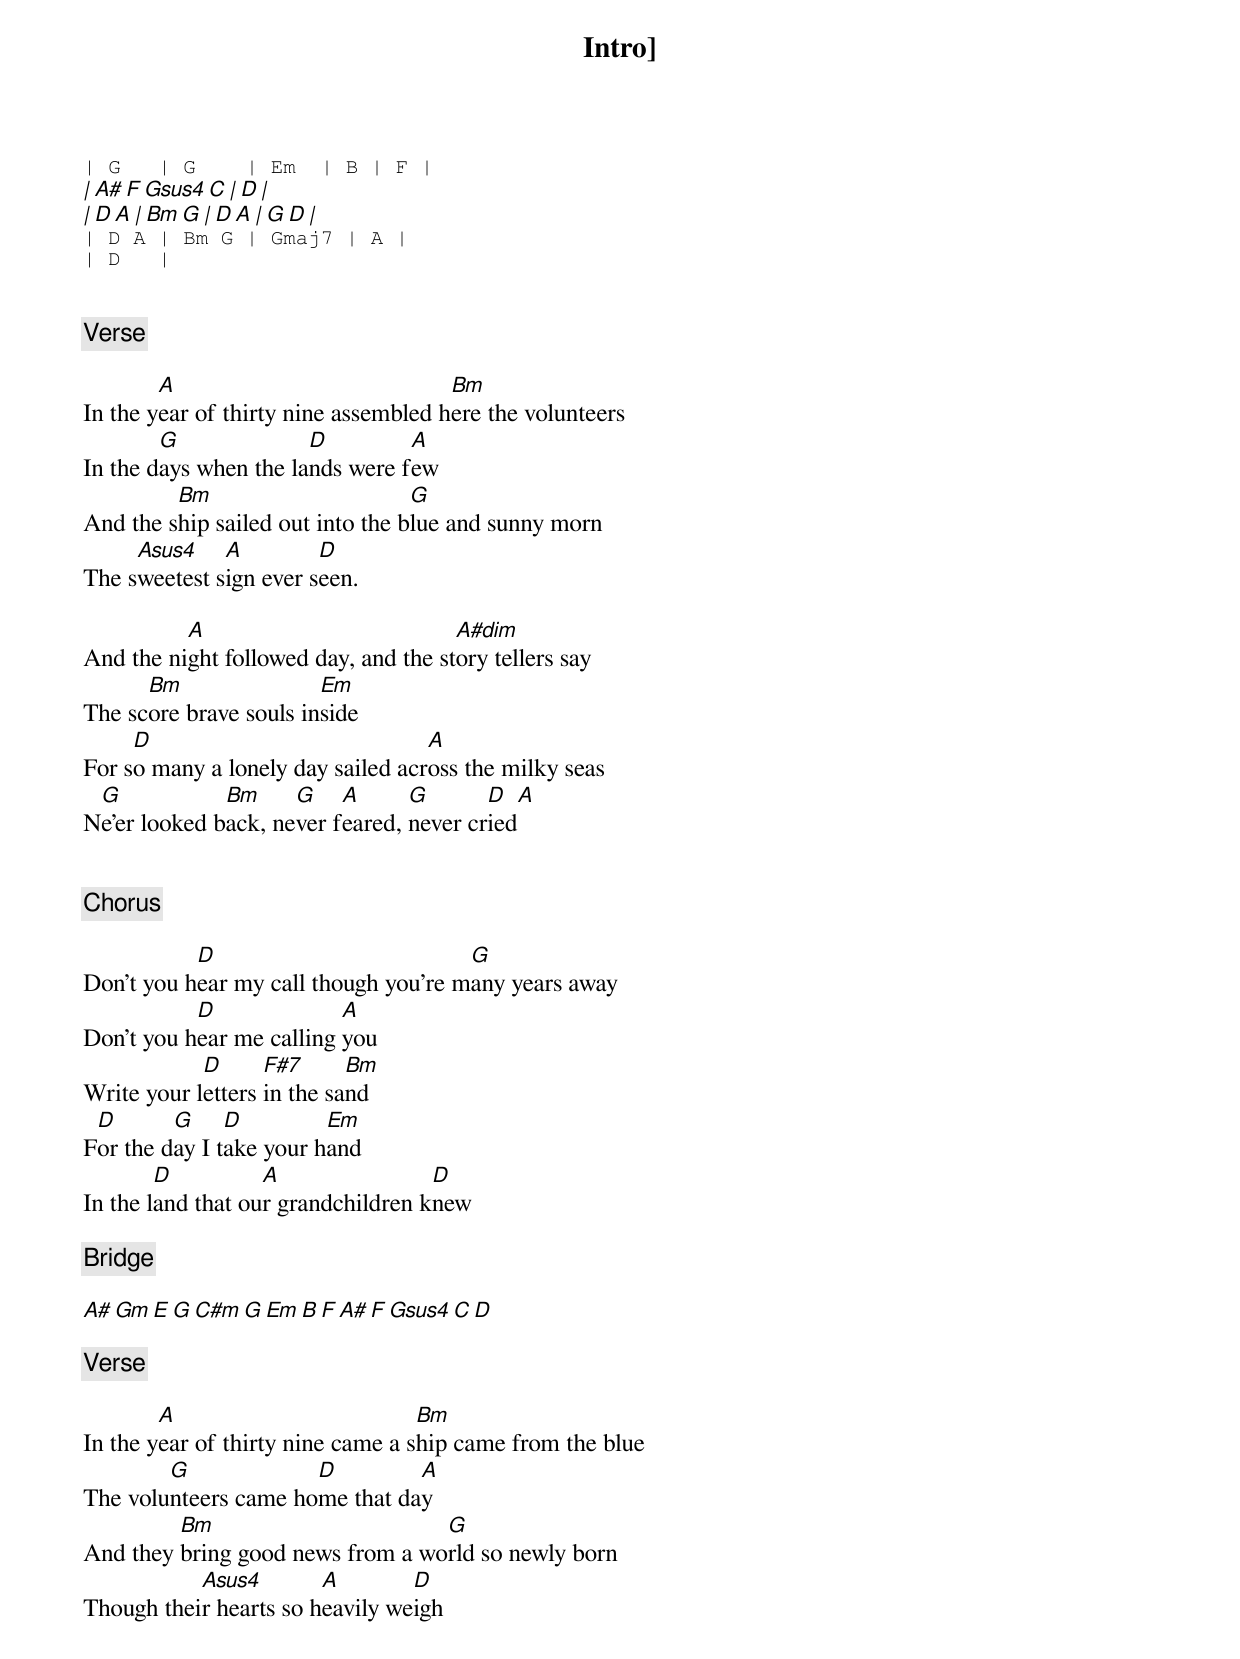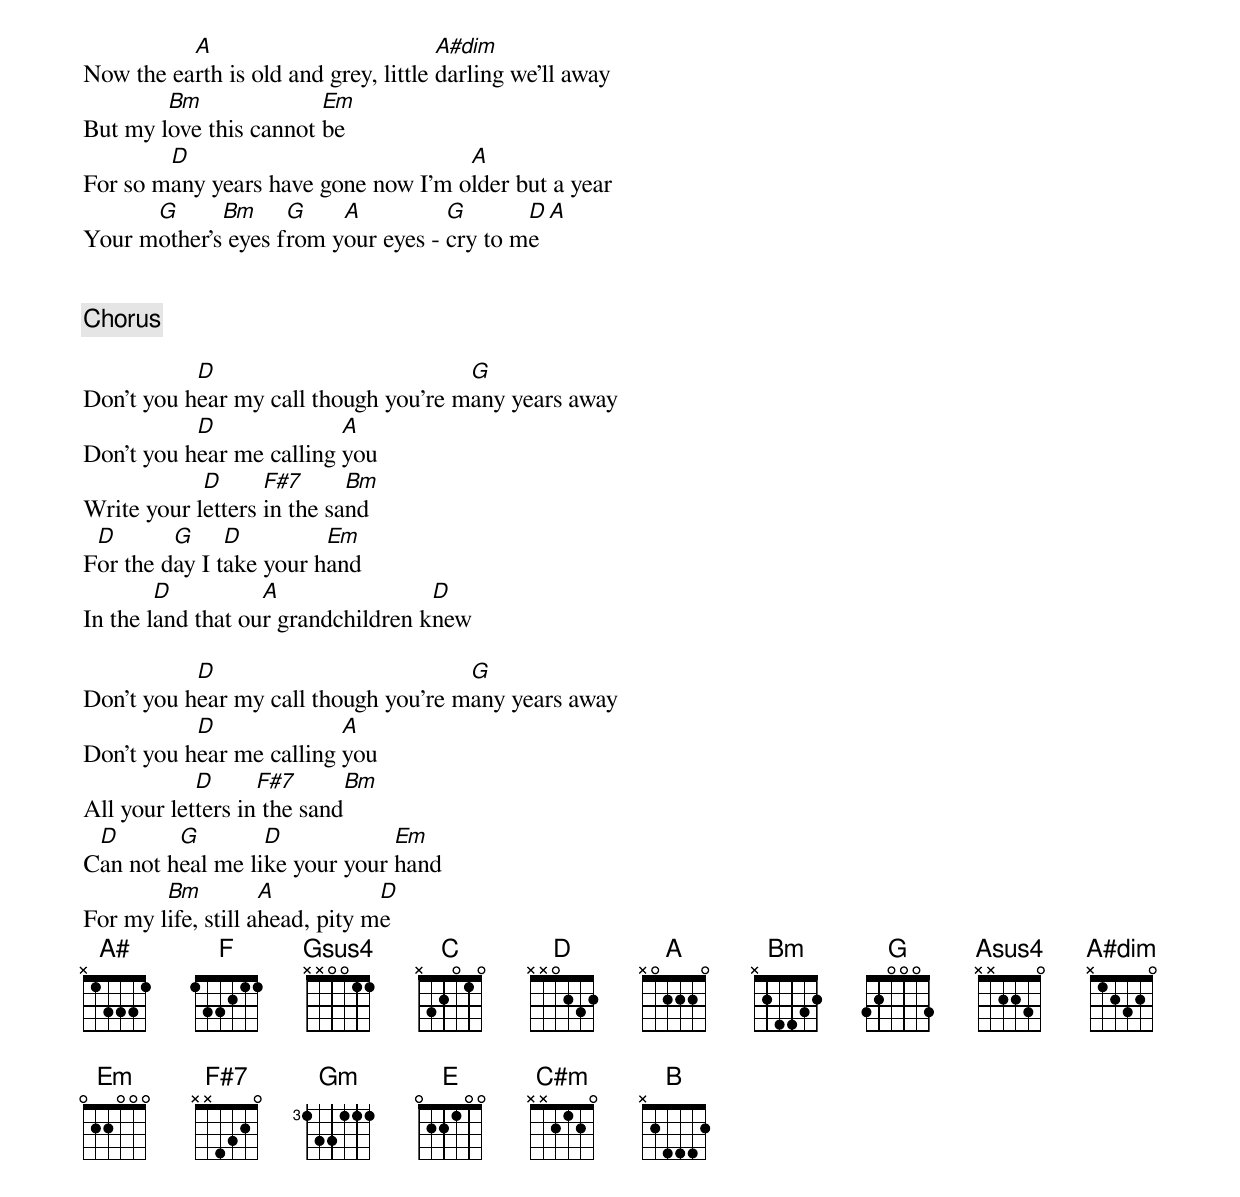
Intro]

| G   | G    | Em  | B | F |
| A# F Gsus4 C | D |
| D A | Bm G | D A | G D |
| D A | Bm G | Gmaj7 | A |
| D   |


[Verse]

        A                             Bm
In the year of thirty nine assembled here the volunteers
        G              D         A
In the days when the lands were few
         Bm                       G
And the ship sailed out into the blue and sunny morn
     Asus4    A         D
The sweetest sign ever seen.

          A                           A#dim
And the night followed day, and the story tellers say
      Bm                Em
The score brave souls inside
     D                             A
For so many a lonely day sailed across the milky seas
 G            Bm     G    A      G       D      A
Ne'er looked back, never feared, never cried


[Chorus]

           D                          G
Don't you hear my call though you're many years away
           D              A
Don't you hear me calling you
            D      F#7      Bm
Write your letters in the sand
 D       G     D         Em
For the day I take your hand
        D          A                D
In the land that our grandchildren knew

[Bridge]

A# Gm E G C#m G Em B F A# F Gsus4 C D

[Verse]

        A                          Bm
In the year of thirty nine came a ship came from the blue
        G             D         A
The volunteers came home that day
         Bm                       G
And they bring good news from a world so newly born
           Asus4        A        D
Though their hearts so heavily weigh

          A                           A#dim
Now the earth is old and grey, little darling we'll away
        Bm              Em
But my love this cannot be
        D                            A
For so many years have gone now I'm older but a year
      G      Bm     G    A          G       D      A
Your mother's eyes from your eyes - cry to me


[Chorus]

           D                          G
Don't you hear my call though you're many years away
           D              A
Don't you hear me calling you
            D      F#7      Bm
Write your letters in the sand
 D       G     D         Em
For the day I take your hand
        D          A                D
In the land that our grandchildren knew

           D                          G
Don't you hear my call though you're many years away
           D              A
Don't you hear me calling you
            D      F#7      Bm
All your letters in the sand
 D       G        D            Em
Can not heal me like your your hand
        Bm          A           D
For my life, still ahead, pity me
